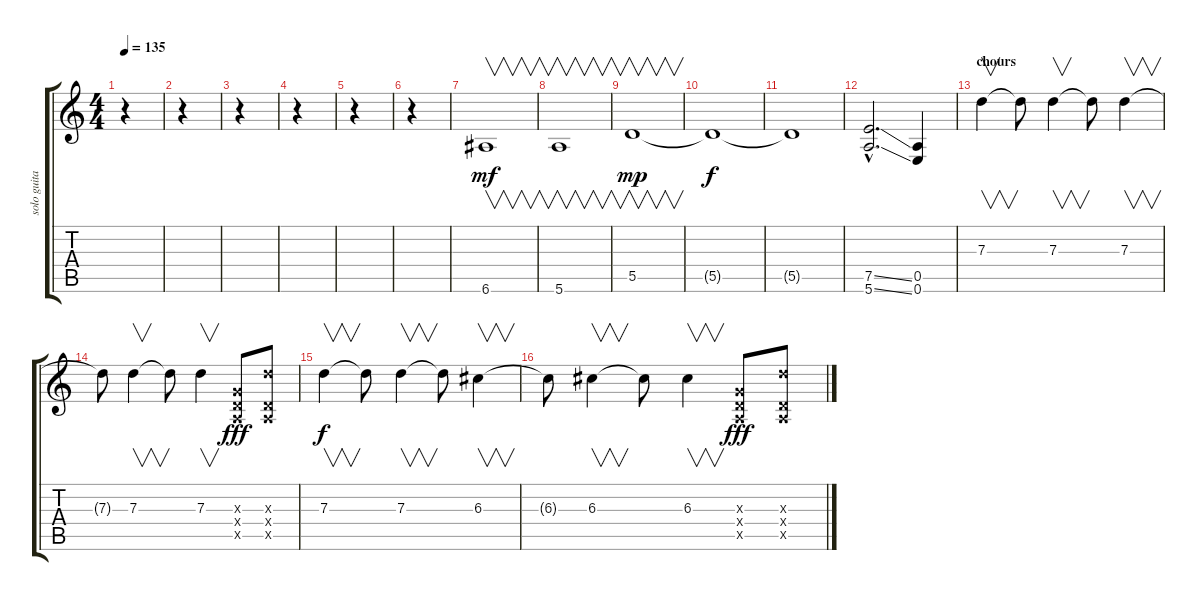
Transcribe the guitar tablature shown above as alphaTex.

\track ("solo guitar" "solo guita") {instrument distortionguitar}
\staff {score tabs}
\tuning (E4 B3 G3 D3 A2 E2) {hide}
\ts (4 4)
\tempo 135
\clef g2
\ks c
r.4{dy mf} |
r.4 |
r.4 |
r.4 |
r.4 |
r.4 |
6.6.1{v} |
5.6.1{v} |
5.5.1{v dy mp} |
5.5{t}.1{dy f} |
5.5{t}.1 |
(7.5{ss hac} 5.6{ss hac}).2{d} (0.5 0.6).4 |
\section ("" "chours")
7.3.4{v} 7.3{t}.8 7.3.4{v} 7.3{t}.8 7.3.4{v} |
7.3{t}.8 7.3.4{v} 7.3{t}.8 7.3.4{v} (0.3{x} 0.4{x} 0.5{x}).8{dy fff} (7.3{x} 0.4{x} 0.5{x}).8 |
7.3.4{v dy f} 7.3{t}.8 7.3.4{v} 7.3{t}.8 6.3.4{v} |
6.3{t}.8 6.3.4{v} 6.3{t}.8 6.3.4{v} (0.3{x} 0.4{x} 0.5{x}).8{dy fff} (7.3{x} 0.4{x} 0.5{x}).8
